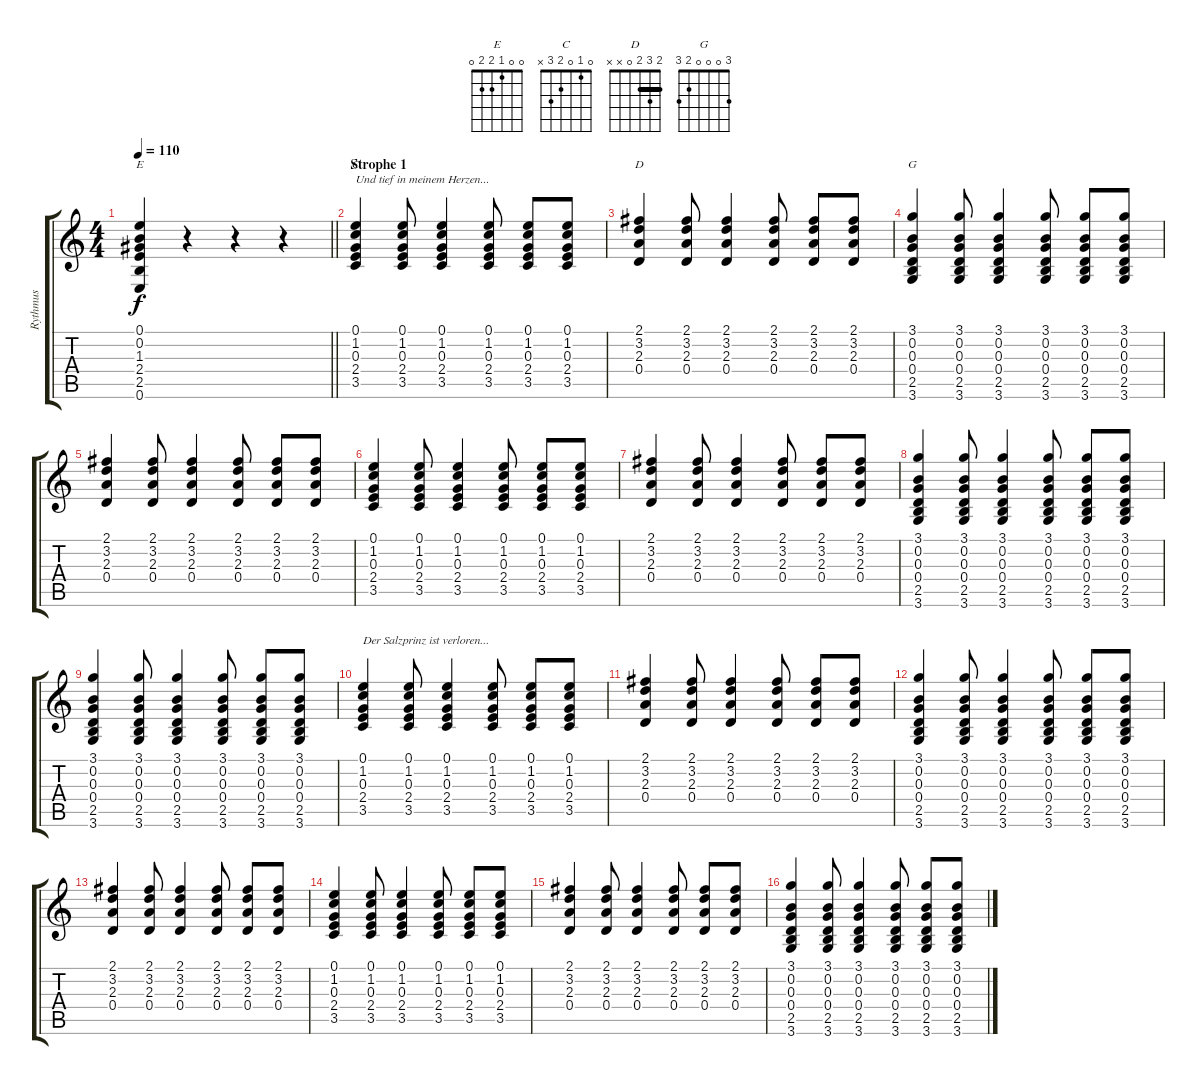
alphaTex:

\track ("Rythmus" "Rythmus") {instrument acousticguitarsteel}
\staff {score tabs}
\tuning (E4 B3 G3 D3 A2 E2) {hide}
\chord ("E" 0 0 1 2 2 0)
\chord ("C" 0 1 0 2 3 x)
\chord ("D" 2 3 2 0 x x) {barre 2}
\chord ("G" 3 0 0 0 2 3)
\ts (4 4)
\tempo 110
\clef g2
\barLineRight lightlight
\ks c
(0.1 0.2 1.3 2.4 2.5 0.6).4{ch "E" dy f} r.4 r.4 r.4 |
\section ("" "Strophe 1")
(0.1 1.2 0.3 2.4 3.5).4{ch "C" txt "Und tief in meinem Herzen..."} (0.1 1.2 0.3 2.4 3.5).8 (0.1 1.2 0.3 2.4 3.5).4 (0.1 1.2 0.3 2.4 3.5).8 (0.1 1.2 0.3 2.4 3.5).8 (0.1 1.2 0.3 2.4 3.5).8 |
(2.1 3.2 2.3 0.4).4{ch "D"} (2.1 3.2 2.3 0.4).8 (2.1 3.2 2.3 0.4).4 (2.1 3.2 2.3 0.4).8 (2.1 3.2 2.3 0.4).8 (2.1 3.2 2.3 0.4).8 |
(3.1 0.2 0.3 0.4 2.5 3.6).4{ch "G"} (3.1 0.2 0.3 0.4 2.5 3.6).8 (3.1 0.2 0.3 0.4 2.5 3.6).4 (3.1 0.2 0.3 0.4 2.5 3.6).8 (3.1 0.2 0.3 0.4 2.5 3.6).8 (3.1 0.2 0.3 0.4 2.5 3.6).8 |
(2.1 3.2 2.3 0.4).4 (2.1 3.2 2.3 0.4).8 (2.1 3.2 2.3 0.4).4 (2.1 3.2 2.3 0.4).8 (2.1 3.2 2.3 0.4).8 (2.1 3.2 2.3 0.4).8 |
(0.1 1.2 0.3 2.4 3.5).4 (0.1 1.2 0.3 2.4 3.5).8 (0.1 1.2 0.3 2.4 3.5).4 (0.1 1.2 0.3 2.4 3.5).8 (0.1 1.2 0.3 2.4 3.5).8 (0.1 1.2 0.3 2.4 3.5).8 |
(2.1 3.2 2.3 0.4).4 (2.1 3.2 2.3 0.4).8 (2.1 3.2 2.3 0.4).4 (2.1 3.2 2.3 0.4).8 (2.1 3.2 2.3 0.4).8 (2.1 3.2 2.3 0.4).8 |
(3.1 0.2 0.3 0.4 2.5 3.6).4 (3.1 0.2 0.3 0.4 2.5 3.6).8 (3.1 0.2 0.3 0.4 2.5 3.6).4 (3.1 0.2 0.3 0.4 2.5 3.6).8 (3.1 0.2 0.3 0.4 2.5 3.6).8 (3.1 0.2 0.3 0.4 2.5 3.6).8 |
(3.1 0.2 0.3 0.4 2.5 3.6).4 (3.1 0.2 0.3 0.4 2.5 3.6).8 (3.1 0.2 0.3 0.4 2.5 3.6).4 (3.1 0.2 0.3 0.4 2.5 3.6).8 (3.1 0.2 0.3 0.4 2.5 3.6).8 (3.1 0.2 0.3 0.4 2.5 3.6).8 |
(0.1 1.2 0.3 2.4 3.5).4{txt "Der Salzprinz ist verloren..."} (0.1 1.2 0.3 2.4 3.5).8 (0.1 1.2 0.3 2.4 3.5).4 (0.1 1.2 0.3 2.4 3.5).8 (0.1 1.2 0.3 2.4 3.5).8 (0.1 1.2 0.3 2.4 3.5).8 |
(2.1 3.2 2.3 0.4).4 (2.1 3.2 2.3 0.4).8 (2.1 3.2 2.3 0.4).4 (2.1 3.2 2.3 0.4).8 (2.1 3.2 2.3 0.4).8 (2.1 3.2 2.3 0.4).8 |
(3.1 0.2 0.3 0.4 2.5 3.6).4 (3.1 0.2 0.3 0.4 2.5 3.6).8 (3.1 0.2 0.3 0.4 2.5 3.6).4 (3.1 0.2 0.3 0.4 2.5 3.6).8 (3.1 0.2 0.3 0.4 2.5 3.6).8 (3.1 0.2 0.3 0.4 2.5 3.6).8 |
(2.1 3.2 2.3 0.4).4 (2.1 3.2 2.3 0.4).8 (2.1 3.2 2.3 0.4).4 (2.1 3.2 2.3 0.4).8 (2.1 3.2 2.3 0.4).8 (2.1 3.2 2.3 0.4).8 |
(0.1 1.2 0.3 2.4 3.5).4 (0.1 1.2 0.3 2.4 3.5).8 (0.1 1.2 0.3 2.4 3.5).4 (0.1 1.2 0.3 2.4 3.5).8 (0.1 1.2 0.3 2.4 3.5).8 (0.1 1.2 0.3 2.4 3.5).8 |
(2.1 3.2 2.3 0.4).4 (2.1 3.2 2.3 0.4).8 (2.1 3.2 2.3 0.4).4 (2.1 3.2 2.3 0.4).8 (2.1 3.2 2.3 0.4).8 (2.1 3.2 2.3 0.4).8 |
(3.1 0.2 0.3 0.4 2.5 3.6).4 (3.1 0.2 0.3 0.4 2.5 3.6).8 (3.1 0.2 0.3 0.4 2.5 3.6).4 (3.1 0.2 0.3 0.4 2.5 3.6).8 (3.1 0.2 0.3 0.4 2.5 3.6).8 (3.1 0.2 0.3 0.4 2.5 3.6).8
